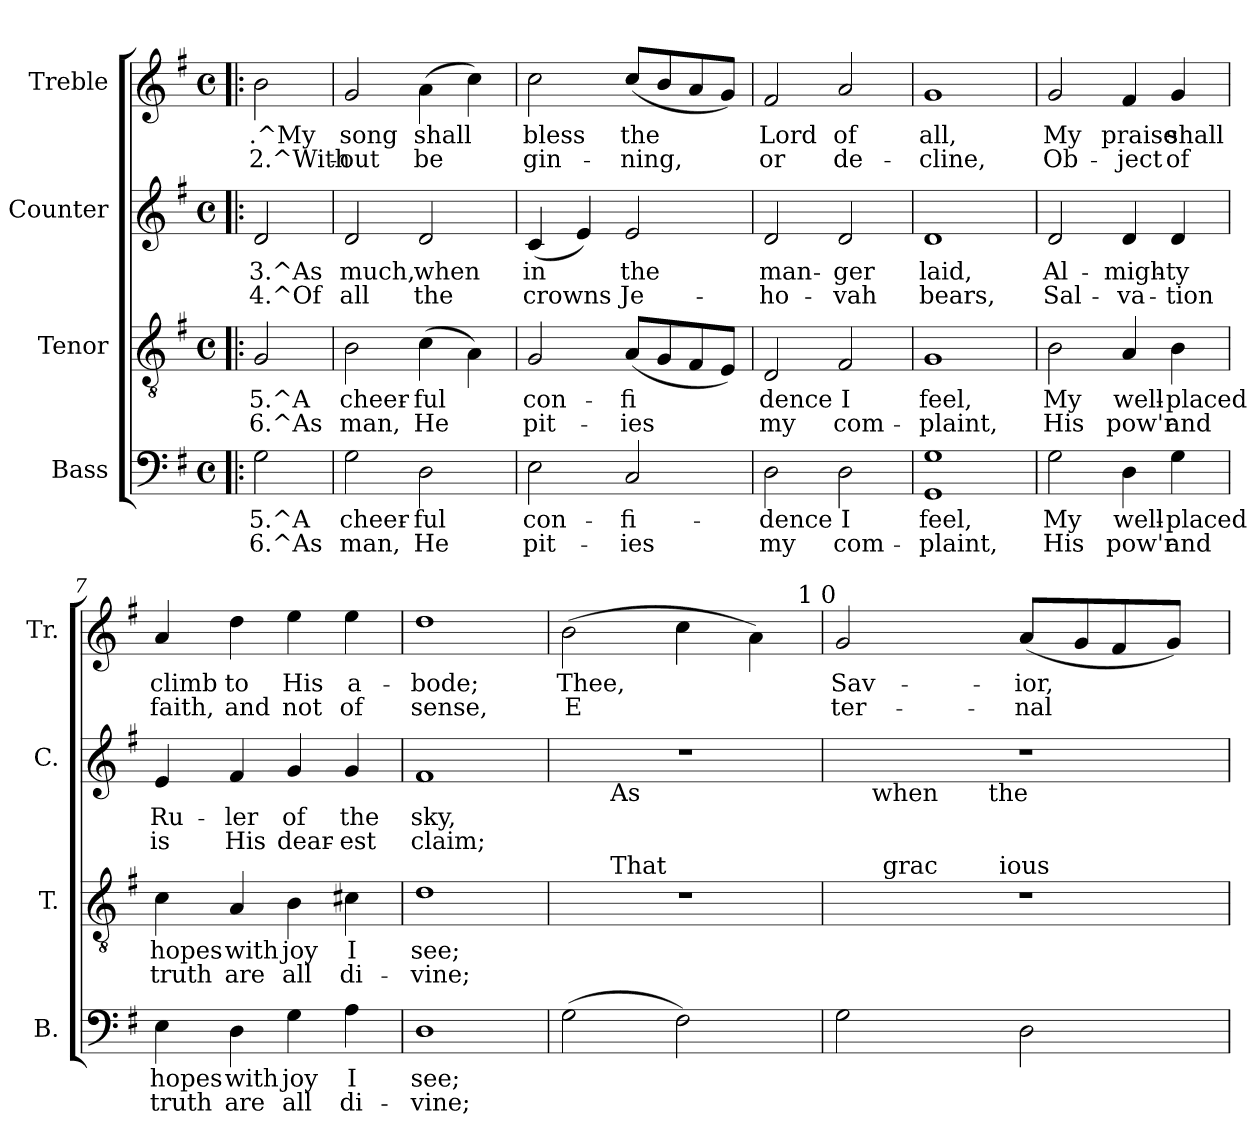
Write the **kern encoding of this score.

**kern	**text	**text	**kern	**text	**text	**kern	**text	**text	**kern	**text	**text
*part4	*part4	*part4	*part3	*part3	*part3	*part2	*part2	*part2	*part1	*part1	*part1
*staff4	*staff4	*staff4	*staff3	*staff3	*staff3	*staff2	*staff2	*staff2	*staff1	*staff1	*staff1
*I"Bass	*	*	*I"Tenor	*	*	*I"Counter	*	*	*I"Treble	*	*
*I'B.	*	*	*I'T.	*	*	*I'C.	*	*	*I'Tr.	*	*
!!LO:PB:g=z
*stria5	*	*	*stria5	*	*	*stria5	*	*	*stria5	*	*
*clefF4	*	*	*clefGv2	*	*	*clefG2	*	*	*clefG2	*	*
*k[f#]	*	*	*k[f#]	*	*	*k[f#]	*	*	*k[f#]	*	*
*G:	*	*	*G:	*	*	*G:	*	*	*G:	*	*
*M4/4	*	*	*M4/4	*	*	*M4/4	*	*	*M4/4	*	*
*met(c)	*	*	*met(c)	*	*	*met(c)	*	*	*met(c)	*	*
=1!|:	=1!|:	=1!|:	=1!|:	=1!|:	=1!|:	=1!|:	=1!|:	=1!|:	=1!|:	=1!|:	=1!|:
!	!LO:LY:a:rj	!LO:LY:a:rj	!	!LO:LY:b:rj	!LO:LY:b:rj	!	!LO:LY:b:rj	!LO:LY:b:rj	!	!LO:LY:b:rj	!LO:LY:b:rj
2G\	5.^A	6.^As	2G/	5.^A	6.^As	2d/	3.^As	4.^Of	2b<\	.^My	2.^With-
=2	=2	=2	=2	=2	=2	=2	=2	=2	=2	=2	=2
!	!LO:LY:a:rj	!LO:LY:a:rj	!	!LO:LY:b:rj	!LO:LY:b:rj	!	!LO:LY:b:rj	!LO:LY:b:rj	!	!LO:LY:b:rj	!LO:LY:b:rj
2G\	cheer-	-man,	2B\	cheer-	-man,	2d/	much,	all	2g/	-song	out
!	!LO:LY:a:rj	!LO:LY:a:rj	!	!LO:LY:b:rj	!LO:LY:b:rj	!	!LO:LY:b:rj	!LO:LY:b:rj	!	!LO:LY:b:rj	!LO:LY:b:rj
2D\	ful	He	(>4c\	ful	He	2d/	when	the	(>4a\	shall	be-
!	!	!	!	!LO:LY:b:rj	!LO:LY:b:rj	!	!	!	!	!LO:LY:b:rj	!LO:LY:b:rj
.	.	.	4A\)	.	.	.	.	.	4cc\)	-	-
=3	=3	=3	=3	=3	=3	=3	=3	=3	=3	=3	=3
!	!LO:LY:a:rj	!LO:LY:a:rj	!	!LO:LY:b:rj	!LO:LY:b:rj	!	!LO:LY:b:rj	!LO:LY:b:rj	!	!LO:LY:b:rj	!LO:LY:b:rj
2E\	con-	-pit-	2G/	con-	-pit-	(<4c/	in	crowns	2cc\	-bless	gin-
!	!	!	!	!	!	!	!LO:LY:b:rj	!LO:LY:b:rj	!	!	!
.	.	.	.	.	.	4e/)	.	.	.	.	.
!	!LO:LY:a:rj	!LO:LY:a:rj	!	!LO:LY:b:rj	!LO:LY:b:rj	!	!LO:LY:b:rj	!LO:LY:b:rj	!	!LO:LY:b:rj	!LO:LY:b:rj
2C/	-fi-	-ies	(<8A/L	-fi-	-ies	2e/	the	Je-	(<8cc/L	-the	ning,
!	!	!	!	!LO:LY:b:rj	!LO:LY:b:rj	!	!	!	!	!LO:LY:b:rj	!LO:LY:b:rj
.	.	.	8G/	-	-	.	.	.	8b/	.	.
!	!	!	!	!LO:LY:b:rj	!LO:LY:b:rj	!	!	!	!	!LO:LY:b:rj	!LO:LY:b:rj
.	.	.	8F#/	-	-	.	.	.	8a/	.	.
!	!	!	!	!LO:LY:b:rj	!LO:LY:b:rj	!	!	!	!	!LO:LY:b:rj	!LO:LY:b:rj
.	.	.	8E/J)	-	-	.	.	.	8g/J)	.	.
=4	=4	=4	=4	=4	=4	=4	=4	=4	=4	=4	=4
!	!LO:LY:a:rj	!LO:LY:a:rj	!	!LO:LY:b:rj	!LO:LY:b:rj	!	!LO:LY:b:rj	!LO:LY:b:rj	!	!LO:LY:b:rj	!LO:LY:b:rj
2D\	dence	my	2D/	dence	my	2d/	-man-	-ho-	2f#/	Lord	or
!	!LO:LY:a:rj	!LO:LY:a:rj	!	!LO:LY:b:rj	!LO:LY:b:rj	!	!LO:LY:b:rj	!LO:LY:b:rj	!	!LO:LY:b:rj	!LO:LY:b:rj
2D\	I	com-	2F#/	I	com-	2d/	-ger	vah	2a>/	of	de-
=5	=5	=5	=5	=5	=5	=5	=5	=5	=5	=5	=5
!	!LO:LY:a:rj	!LO:LY:a:rj	!	!LO:LY:b:rj	!LO:LY:b:rj	!	!LO:LY:b:rj	!LO:LY:b:rj	!	!LO:LY:b:rj	!LO:LY:b:rj
1G 1GG	-feel,	plaint,	1G	-feel,	plaint,	1d	laid,	bears,	1g	-all,	cline,
=6	=6	=6	=6	=6	=6	=6	=6	=6	=6	=6	=6
!	!LO:LY:a:rj	!LO:LY:a:rj	!	!LO:LY:b:rj	!LO:LY:b:rj	!	!LO:LY:b:rj	!LO:LY:b:rj	!	!LO:LY:b:rj	!LO:LY:b:rj
2G\	My	His	2B\	My	His	2d/	Al-	-Sal-	2g/	My	Ob-
!	!LO:LY:a:rj	!LO:LY:a:rj	!	!LO:LY:b:rj	!LO:LY:b:rj	!	!LO:LY:b:rj	!LO:LY:b:rj	!	!LO:LY:b:rj	!LO:LY:b:rj
4D\	well-	-pow'r	4A/	well-	-pow'r	4d/	-migh-	-va-	4f#/	-praise	ject
!	!LO:LY:a:rj	!LO:LY:a:rj	!	!LO:LY:b:rj	!LO:LY:b:rj	!	!LO:LY:b:rj	!LO:LY:b:rj	!	!LO:LY:b:rj	!LO:LY:b:rj
4G\	placed	and	4B\	placed	and	4d/	-ty	tion	4g/	shall	of
=7	=7	=7	=7	=7	=7	=7	=7	=7	=7	=7	=7
!	!LO:LY:a:rj	!LO:LY:a:rj	!	!LO:LY:b:rj	!LO:LY:b:rj	!	!LO:LY:b:rj	!LO:LY:b:rj	!	!LO:LY:b:rj	!LO:LY:b:rj
4E\	hopes	truth	4c\	hopes	truth	4e/	Ru-	-is	4a/	climb	faith,
!	!LO:LY:a:rj	!LO:LY:a:rj	!	!LO:LY:b:rj	!LO:LY:b:rj	!	!LO:LY:b:rj	!LO:LY:b:rj	!	!LO:LY:b:rj	!LO:LY:b:rj
4D\	with	are	4A/	with	are	4f#/	ler	His	4dd\	to	and
!	!LO:LY:a:rj	!LO:LY:a:rj	!	!LO:LY:b:rj	!LO:LY:b:rj	!	!LO:LY:b:rj	!LO:LY:b:rj	!	!LO:LY:b:rj	!LO:LY:b:rj
4G\	joy	all	4B\	joy	all	4g/	of	dear-	4ee\	His	not
!	!LO:LY:a:rj	!LO:LY:a:rj	!	!LO:LY:b:rj	!LO:LY:b:rj	!	!LO:LY:b:rj	!LO:LY:b:rj	!	!LO:LY:b:rj	!LO:LY:b:rj
4A\	I	di-	4c#X\	I	di-	4g/	-the	est	4ee\	a-	-of
!!LO:LB:g=z
=8	=8	=8	=8	=8	=8	=8	=8	=8	=8	=8	=8
!	!LO:LY:a:rj	!LO:LY:a:rj	!	!LO:LY:b:rj	!LO:LY:b:rj	!	!LO:LY:b:rj	!LO:LY:b:rj	!	!LO:LY:b:rj	!LO:LY:b:rj
1D	-see;	vine;	1d	-see;	vine;	1f#	sky,	claim;	1dd	bode;	sense,
=9	=9	=9	=9	=9	=9	=9	=9	=9	=9	=9	=9
!	!LO:LY:a:rj	!	!	!	!	!	!	!	!	!LO:LY:b:rj	!LO:LY:b:rj
*	*	*	*^	*	*	*^	*	*	*^	*	*
(>2G\	.	.	1r	8.ryy	.	.	1r	8.ryy	.	.	(>2b\	2...ryy	Thee,	E-
!	!	!	!	!	!	!	!	!LO:TX:b:t=As	!	!	!	!	!	!
!	!	!	!	!LO:TX:a:t=That	!	!	!	!	!	!	!	!	!	!
.	.	.	.	2ryy	.	.	.	2ryy	.	.	.	.	.	.
!	!LO:LY:a:rj	!	!	!	!	!	!	!	!	!	!	!	!LO:LY:b:rj	!LO:LY:b:rj
2F#\)	.	.	.	.	.	.	.	.	.	.	4cc\	.	-	-
.	.	.	.	4ryy	.	.	.	4ryy	.	.	.	.	.	.
!	!	!	!	!	!	!	!	!	!	!	!	!	!LO:LY:b:rj	!LO:LY:b:rj
.	.	.	.	.	.	.	.	.	.	.	4a\)	.	-	-
!	!	!	!	!	!	!	!	!	!	!	!	!LO:TX:a:t=1 0	!	!
.	.	.	.	16ryy	.	.	.	16ryy	.	.	.	16ryy	.	.
=10	=10	=10	=10	=10	=10	=10	=10	=10	=10	=10	=10	=10	=10	=10
!	!LO:LY:a:rj	!	!	!	!	!	!	!	!	!	!	!	!LO:LY:b:rj	!LO:LY:b:rj
*	*	*	*	*^	*	*	*	*^	*	*	*v	*v	*	*
2G\	.	.	1r	16.ryy	4ryy	.	.	1r	16ryy	4..ryy	.	.	2g/	-Sav-	-ter-
.	.	.	.	.	.	.	.	.	64ryy	.	.	.	.	.	.
!	!	!	!	!	!	!	!	!	!LO:TX:b:t=when	!	!	!	!	!	!
.	.	.	.	.	.	.	.	.	2ryy	.	.	.	.	.	.
!	!	!	!	!LO:TX:a:t=grac	!	!	!	!	!	!	!	!	!	!	!
.	.	.	.	2ryy	.	.	.	.	.	.	.	.	.	.	.
.	.	.	.	.	8ryy	.	.	.	.	.	.	.	.	.	.
.	.	.	.	.	16ryy	.	.	.	.	.	.	.	.	.	.
!	!	!	!	!	!	!	!	!	!	!LO:TX:b:t=the	!	!	!	!	!
.	.	.	.	.	64ryy	.	.	.	.	2ryy	.	.	.	.	.
!	!	!	!	!	!LO:TX:a:t=ious	!	!	!	!	!	!	!	!	!	!
.	.	.	.	.	2ryy	.	.	.	.	.	.	.	.	.	.
!	!LO:LY:a:rj	!	!	!	!	!	!	!	!	!	!	!	!	!LO:LY:b:rj	!LO:LY:b:rj
2D\	.	.	.	.	.	.	.	.	.	.	.	.	(<8a/L	-ior,	nal
.	.	.	.	.	.	.	.	.	4ryy	.	.	.	.	.	.
.	.	.	.	4ryy	.	.	.	.	.	.	.	.	.	.	.
!	!	!	!	!	!	!	!	!	!	!	!	!	!	!LO:LY:b:rj	!LO:LY:b:rj
.	.	.	.	.	.	.	.	.	.	.	.	.	8g/	.	.
!	!	!	!	!	!	!	!	!	!	!	!	!	!	!LO:LY:b:rj	!LO:LY:b:rj
.	.	.	.	.	.	.	.	.	.	.	.	.	8f#/	.	.
.	.	.	.	.	.	.	.	.	8ryy	.	.	.	.	.	.
.	.	.	.	8ryy	.	.	.	.	.	.	.	.	.	.	.
!	!	!	!	!	!	!	!	!	!	!	!	!	!	!LO:LY:b:rj	!LO:LY:b:rj
.	.	.	.	.	.	.	.	.	.	.	.	.	8g/J)	.	.
.	.	.	.	.	.	.	.	.	.	16ryy	.	.	.	.	.
.	.	.	.	.	32.ryy	.	.	.	32.ryy	.	.	.	.	.	.
.	.	.	.	32ryy	.	.	.	.	.	.	.	.	.	.	.
*	*	*	*v	*v	*v	*	*	*	*	*	*	*	*	*	*
*	*	*	*	*	*	*v	*v	*v	*	*	*	*	*
=	=	=	=	=	=	=	=	=	=	=	=
*-	*-	*-	*-	*-	*-	*-	*-	*-	*-	*-	*-
